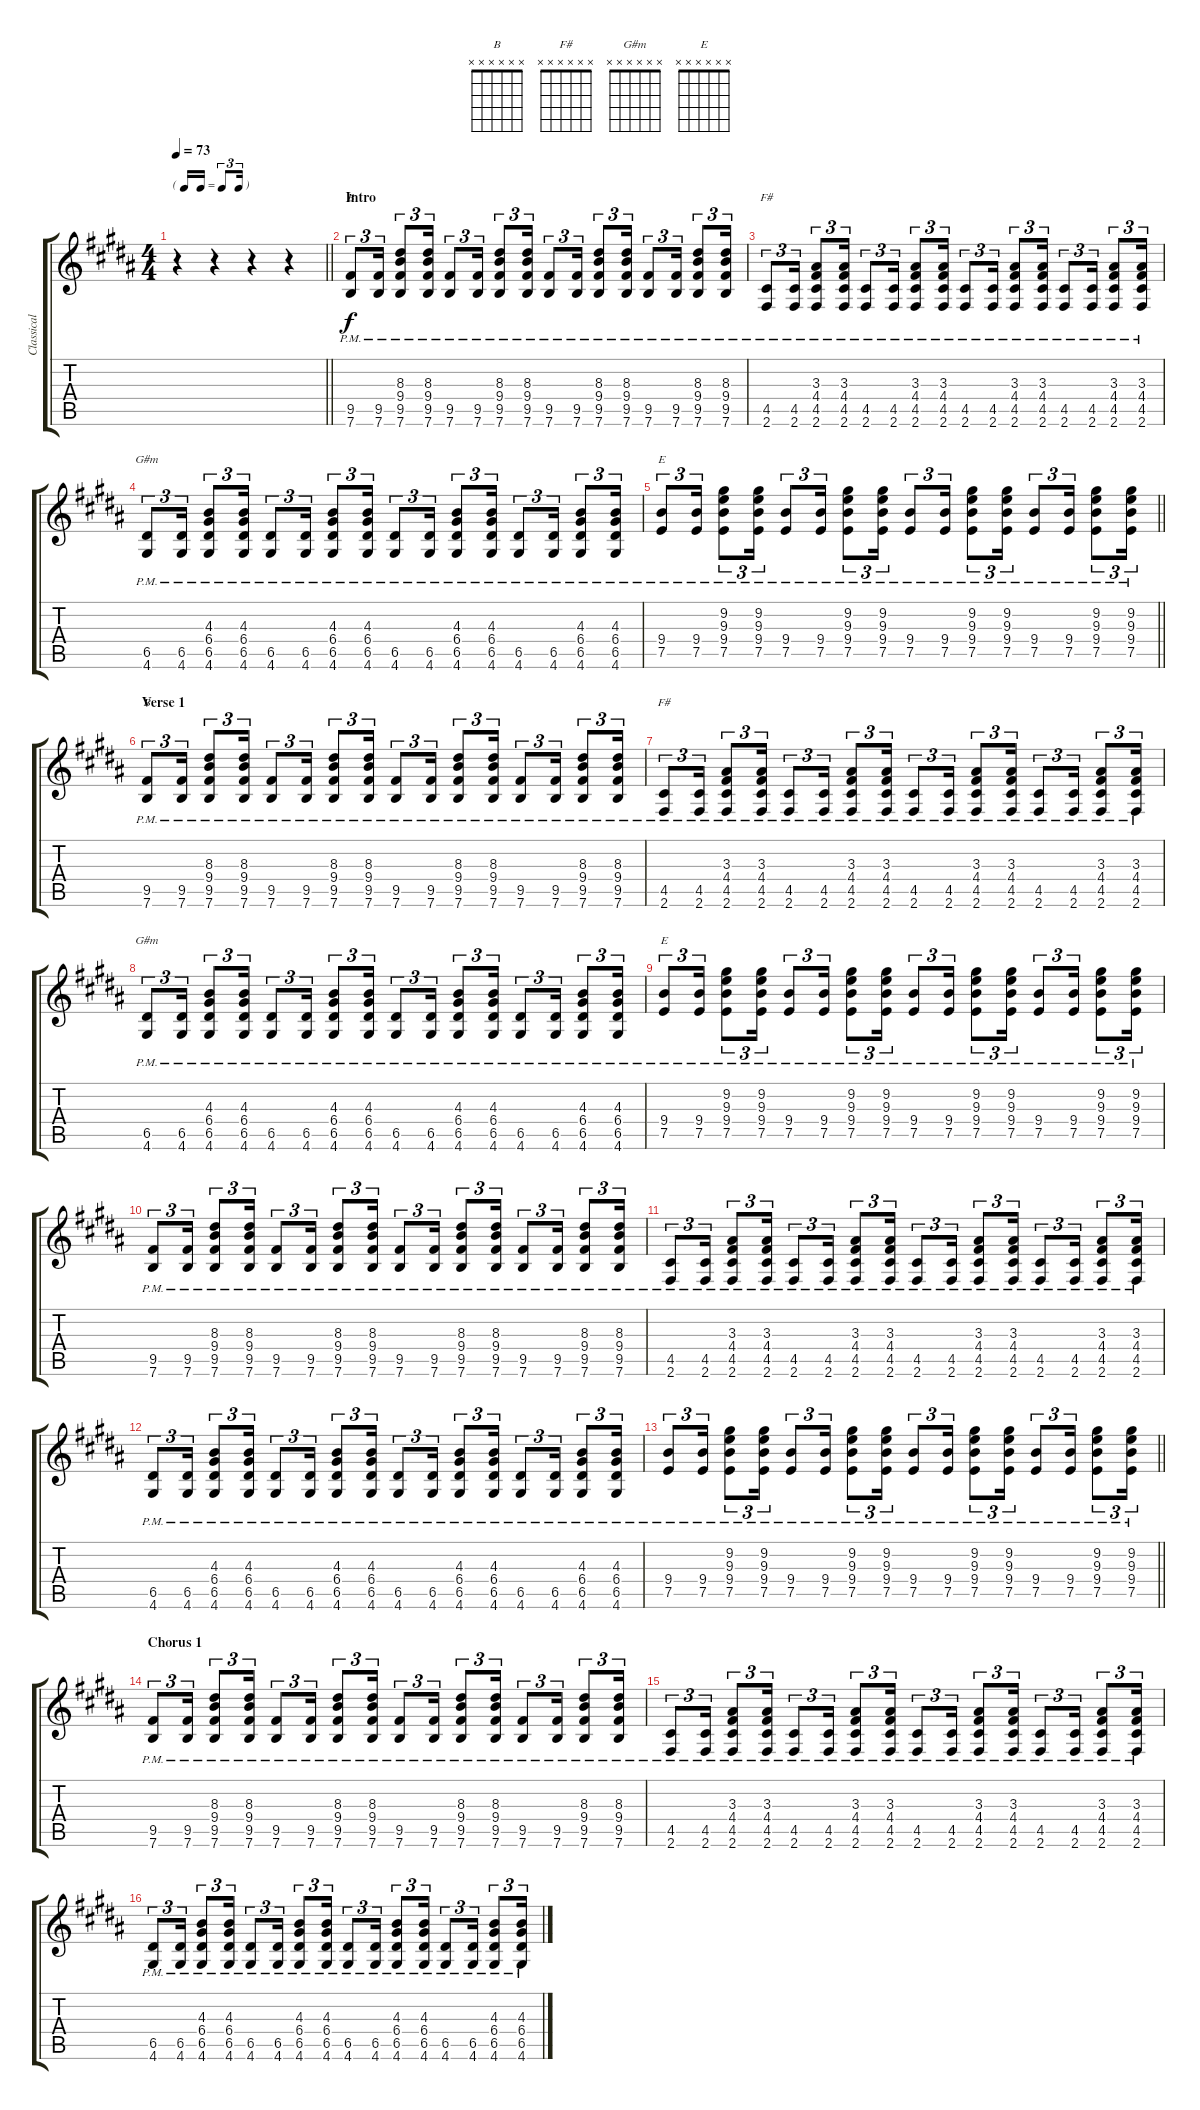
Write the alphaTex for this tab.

\track ("Classical Guitar" "Classical ") {instrument acousticguitarnylon}
\staff {score tabs}
\tuning (E4 B3 G3 D3 A2 E2) {hide}
\chord ("B" 7 7 8 9 9 7) {firstfret 7 barre 7}
\chord ("F#" 2 2 3 4 4 2) {firstfret 2 barre 2}
\chord ("G#m" 4 4 4 6 6 4) {firstfret 4 barre 4}
\chord ("E" x 9 9 9 7 x) {firstfret 7 barre 9}
\chord ("B" x x x x x x)
\chord ("F#" x x x x x x)
\chord ("G#m" x x x x x x)
\chord ("E" x x x x x x)
\ts (4 4)
\tf triplet16th
\tempo 73
\clef g2
\barLineRight lightlight
\ks b
r.4{dy f instrument acousticguitarnylon} r.4 r.4 r.4 |
\section ("" "Intro")
(9.5{pm} 7.6{pm}).8{tu (3 2) ch "B"} (9.5{pm} 7.6{pm}).16{tu (3 2)} (8.3{pm} 9.4{pm} 9.5{pm} 7.6{pm}).8{tu (3 2)} (8.3{pm} 9.4{pm} 9.5{pm} 7.6{pm}).16{tu (3 2)} (9.5{pm} 7.6{pm}).8{tu (3 2)} (9.5{pm} 7.6{pm}).16{tu (3 2)} (8.3{pm} 9.4{pm} 9.5{pm} 7.6{pm}).8{tu (3 2)} (8.3{pm} 9.4{pm} 9.5{pm} 7.6{pm}).16{tu (3 2)} (9.5{pm} 7.6{pm}).8{tu (3 2)} (9.5{pm} 7.6{pm}).16{tu (3 2)} (8.3{pm} 9.4{pm} 9.5{pm} 7.6{pm}).8{tu (3 2)} (8.3{pm} 9.4{pm} 9.5{pm} 7.6{pm}).16{tu (3 2)} (9.5{pm} 7.6{pm}).8{tu (3 2)} (9.5{pm} 7.6{pm}).16{tu (3 2)} (8.3{pm} 9.4{pm} 9.5{pm} 7.6{pm}).8{tu (3 2)} (8.3{pm} 9.4{pm} 9.5{pm} 7.6{pm}).16{tu (3 2)} |
(4.5{pm} 2.6{pm}).8{tu (3 2) ch "F#"} (4.5{pm} 2.6{pm}).16{tu (3 2)} (3.3{pm} 4.4{pm} 4.5{pm} 2.6{pm}).8{tu (3 2)} (3.3{pm} 4.4{pm} 4.5{pm} 2.6{pm}).16{tu (3 2)} (4.5{pm} 2.6{pm}).8{tu (3 2)} (4.5{pm} 2.6{pm}).16{tu (3 2)} (3.3{pm} 4.4{pm} 4.5{pm} 2.6{pm}).8{tu (3 2)} (3.3{pm} 4.4{pm} 4.5{pm} 2.6{pm}).16{tu (3 2)} (4.5{pm} 2.6{pm}).8{tu (3 2)} (4.5{pm} 2.6{pm}).16{tu (3 2)} (3.3{pm} 4.4{pm} 4.5{pm} 2.6{pm}).8{tu (3 2)} (3.3{pm} 4.4{pm} 4.5{pm} 2.6{pm}).16{tu (3 2)} (4.5{pm} 2.6{pm}).8{tu (3 2)} (4.5{pm} 2.6{pm}).16{tu (3 2)} (3.3{pm} 4.4{pm} 4.5{pm} 2.6{pm}).8{tu (3 2)} (3.3{pm} 4.4{pm} 4.5{pm} 2.6{pm}).16{tu (3 2)} |
(6.5{pm} 4.6{pm}).8{tu (3 2) ch "G#m"} (6.5{pm} 4.6{pm}).16{tu (3 2)} (4.3{pm} 6.4{pm} 6.5{pm} 4.6{pm}).8{tu (3 2)} (4.3{pm} 6.4{pm} 6.5{pm} 4.6{pm}).16{tu (3 2)} (6.5{pm} 4.6{pm}).8{tu (3 2)} (6.5{pm} 4.6{pm}).16{tu (3 2)} (4.3{pm} 6.4{pm} 6.5{pm} 4.6{pm}).8{tu (3 2)} (4.3{pm} 6.4{pm} 6.5{pm} 4.6{pm}).16{tu (3 2)} (6.5{pm} 4.6{pm}).8{tu (3 2)} (6.5{pm} 4.6{pm}).16{tu (3 2)} (4.3{pm} 6.4{pm} 6.5{pm} 4.6{pm}).8{tu (3 2)} (4.3{pm} 6.4{pm} 6.5{pm} 4.6{pm}).16{tu (3 2)} (6.5{pm} 4.6{pm}).8{tu (3 2)} (6.5{pm} 4.6{pm}).16{tu (3 2)} (4.3{pm} 6.4{pm} 6.5{pm} 4.6{pm}).8{tu (3 2)} (4.3{pm} 6.4{pm} 6.5{pm} 4.6{pm}).16{tu (3 2)} |
\barLineRight lightlight
(9.4{pm} 7.5{pm}).8{tu (3 2) ch "E"} (9.4{pm} 7.5{pm}).16{tu (3 2)} (9.2{pm} 9.3{pm} 9.4{pm} 7.5{pm}).8{tu (3 2)} (9.2{pm} 9.3{pm} 9.4{pm} 7.5{pm}).16{tu (3 2)} (9.4{pm} 7.5{pm}).8{tu (3 2)} (9.4{pm} 7.5{pm}).16{tu (3 2)} (9.2{pm} 9.3{pm} 9.4{pm} 7.5{pm}).8{tu (3 2)} (9.2{pm} 9.3{pm} 9.4{pm} 7.5{pm}).16{tu (3 2)} (9.4{pm} 7.5{pm}).8{tu (3 2)} (9.4{pm} 7.5{pm}).16{tu (3 2)} (9.2{pm} 9.3{pm} 9.4{pm} 7.5{pm}).8{tu (3 2)} (9.2{pm} 9.3{pm} 9.4{pm} 7.5{pm}).16{tu (3 2)} (9.4{pm} 7.5{pm}).8{tu (3 2)} (9.4{pm} 7.5{pm}).16{tu (3 2)} (9.2{pm} 9.3{pm} 9.4{pm} 7.5{pm}).8{tu (3 2)} (9.2{pm} 9.3{pm} 9.4{pm} 7.5{pm}).16{tu (3 2)} |
\section ("" "Verse 1")
(9.5{pm} 7.6{pm}).8{tu (3 2) ch "B"} (9.5{pm} 7.6{pm}).16{tu (3 2)} (8.3{pm} 9.4{pm} 9.5{pm} 7.6{pm}).8{tu (3 2)} (8.3{pm} 9.4{pm} 9.5{pm} 7.6{pm}).16{tu (3 2)} (9.5{pm} 7.6{pm}).8{tu (3 2)} (9.5{pm} 7.6{pm}).16{tu (3 2)} (8.3{pm} 9.4{pm} 9.5{pm} 7.6{pm}).8{tu (3 2)} (8.3{pm} 9.4{pm} 9.5{pm} 7.6{pm}).16{tu (3 2)} (9.5{pm} 7.6{pm}).8{tu (3 2)} (9.5{pm} 7.6{pm}).16{tu (3 2)} (8.3{pm} 9.4{pm} 9.5{pm} 7.6{pm}).8{tu (3 2)} (8.3{pm} 9.4{pm} 9.5{pm} 7.6{pm}).16{tu (3 2)} (9.5{pm} 7.6{pm}).8{tu (3 2)} (9.5{pm} 7.6{pm}).16{tu (3 2)} (8.3{pm} 9.4{pm} 9.5{pm} 7.6{pm}).8{tu (3 2)} (8.3{pm} 9.4{pm} 9.5{pm} 7.6{pm}).16{tu (3 2)} |
(4.5{pm} 2.6{pm}).8{tu (3 2) ch "F#"} (4.5{pm} 2.6{pm}).16{tu (3 2)} (3.3{pm} 4.4{pm} 4.5{pm} 2.6{pm}).8{tu (3 2)} (3.3{pm} 4.4{pm} 4.5{pm} 2.6{pm}).16{tu (3 2)} (4.5{pm} 2.6{pm}).8{tu (3 2)} (4.5{pm} 2.6{pm}).16{tu (3 2)} (3.3{pm} 4.4{pm} 4.5{pm} 2.6{pm}).8{tu (3 2)} (3.3{pm} 4.4{pm} 4.5{pm} 2.6{pm}).16{tu (3 2)} (4.5{pm} 2.6{pm}).8{tu (3 2)} (4.5{pm} 2.6{pm}).16{tu (3 2)} (3.3{pm} 4.4{pm} 4.5{pm} 2.6{pm}).8{tu (3 2)} (3.3{pm} 4.4{pm} 4.5{pm} 2.6{pm}).16{tu (3 2)} (4.5{pm} 2.6{pm}).8{tu (3 2)} (4.5{pm} 2.6{pm}).16{tu (3 2)} (3.3{pm} 4.4{pm} 4.5{pm} 2.6{pm}).8{tu (3 2)} (3.3{pm} 4.4{pm} 4.5{pm} 2.6{pm}).16{tu (3 2)} |
(6.5{pm} 4.6{pm}).8{tu (3 2) ch "G#m"} (6.5{pm} 4.6{pm}).16{tu (3 2)} (4.3{pm} 6.4{pm} 6.5{pm} 4.6{pm}).8{tu (3 2)} (4.3{pm} 6.4{pm} 6.5{pm} 4.6{pm}).16{tu (3 2)} (6.5{pm} 4.6{pm}).8{tu (3 2)} (6.5{pm} 4.6{pm}).16{tu (3 2)} (4.3{pm} 6.4{pm} 6.5{pm} 4.6{pm}).8{tu (3 2)} (4.3{pm} 6.4{pm} 6.5{pm} 4.6{pm}).16{tu (3 2)} (6.5{pm} 4.6{pm}).8{tu (3 2)} (6.5{pm} 4.6{pm}).16{tu (3 2)} (4.3{pm} 6.4{pm} 6.5{pm} 4.6{pm}).8{tu (3 2)} (4.3{pm} 6.4{pm} 6.5{pm} 4.6{pm}).16{tu (3 2)} (6.5{pm} 4.6{pm}).8{tu (3 2)} (6.5{pm} 4.6{pm}).16{tu (3 2)} (4.3{pm} 6.4{pm} 6.5{pm} 4.6{pm}).8{tu (3 2)} (4.3{pm} 6.4{pm} 6.5{pm} 4.6{pm}).16{tu (3 2)} |
(9.4{pm} 7.5{pm}).8{tu (3 2) ch "E"} (9.4{pm} 7.5{pm}).16{tu (3 2)} (9.2{pm} 9.3{pm} 9.4{pm} 7.5{pm}).8{tu (3 2)} (9.2{pm} 9.3{pm} 9.4{pm} 7.5{pm}).16{tu (3 2)} (9.4{pm} 7.5{pm}).8{tu (3 2)} (9.4{pm} 7.5{pm}).16{tu (3 2)} (9.2{pm} 9.3{pm} 9.4{pm} 7.5{pm}).8{tu (3 2)} (9.2{pm} 9.3{pm} 9.4{pm} 7.5{pm}).16{tu (3 2)} (9.4{pm} 7.5{pm}).8{tu (3 2)} (9.4{pm} 7.5{pm}).16{tu (3 2)} (9.2{pm} 9.3{pm} 9.4{pm} 7.5{pm}).8{tu (3 2)} (9.2{pm} 9.3{pm} 9.4{pm} 7.5{pm}).16{tu (3 2)} (9.4{pm} 7.5{pm}).8{tu (3 2)} (9.4{pm} 7.5{pm}).16{tu (3 2)} (9.2{pm} 9.3{pm} 9.4{pm} 7.5{pm}).8{tu (3 2)} (9.2{pm} 9.3{pm} 9.4{pm} 7.5{pm}).16{tu (3 2)} |
(9.5{pm} 7.6{pm}).8{tu (3 2)} (9.5{pm} 7.6{pm}).16{tu (3 2)} (8.3{pm} 9.4{pm} 9.5{pm} 7.6{pm}).8{tu (3 2)} (8.3{pm} 9.4{pm} 9.5{pm} 7.6{pm}).16{tu (3 2)} (9.5{pm} 7.6{pm}).8{tu (3 2)} (9.5{pm} 7.6{pm}).16{tu (3 2)} (8.3{pm} 9.4{pm} 9.5{pm} 7.6{pm}).8{tu (3 2)} (8.3{pm} 9.4{pm} 9.5{pm} 7.6{pm}).16{tu (3 2)} (9.5{pm} 7.6{pm}).8{tu (3 2)} (9.5{pm} 7.6{pm}).16{tu (3 2)} (8.3{pm} 9.4{pm} 9.5{pm} 7.6{pm}).8{tu (3 2)} (8.3{pm} 9.4{pm} 9.5{pm} 7.6{pm}).16{tu (3 2)} (9.5{pm} 7.6{pm}).8{tu (3 2)} (9.5{pm} 7.6{pm}).16{tu (3 2)} (8.3{pm} 9.4{pm} 9.5{pm} 7.6{pm}).8{tu (3 2)} (8.3{pm} 9.4{pm} 9.5{pm} 7.6{pm}).16{tu (3 2)} |
(4.5{pm} 2.6{pm}).8{tu (3 2)} (4.5{pm} 2.6{pm}).16{tu (3 2)} (3.3{pm} 4.4{pm} 4.5{pm} 2.6{pm}).8{tu (3 2)} (3.3{pm} 4.4{pm} 4.5{pm} 2.6{pm}).16{tu (3 2)} (4.5{pm} 2.6{pm}).8{tu (3 2)} (4.5{pm} 2.6{pm}).16{tu (3 2)} (3.3{pm} 4.4{pm} 4.5{pm} 2.6{pm}).8{tu (3 2)} (3.3{pm} 4.4{pm} 4.5{pm} 2.6{pm}).16{tu (3 2)} (4.5{pm} 2.6{pm}).8{tu (3 2)} (4.5{pm} 2.6{pm}).16{tu (3 2)} (3.3{pm} 4.4{pm} 4.5{pm} 2.6{pm}).8{tu (3 2)} (3.3{pm} 4.4{pm} 4.5{pm} 2.6{pm}).16{tu (3 2)} (4.5{pm} 2.6{pm}).8{tu (3 2)} (4.5{pm} 2.6{pm}).16{tu (3 2)} (3.3{pm} 4.4{pm} 4.5{pm} 2.6{pm}).8{tu (3 2)} (3.3{pm} 4.4{pm} 4.5{pm} 2.6{pm}).16{tu (3 2)} |
(6.5{pm} 4.6{pm}).8{tu (3 2)} (6.5{pm} 4.6{pm}).16{tu (3 2)} (4.3{pm} 6.4{pm} 6.5{pm} 4.6{pm}).8{tu (3 2)} (4.3{pm} 6.4{pm} 6.5{pm} 4.6{pm}).16{tu (3 2)} (6.5{pm} 4.6{pm}).8{tu (3 2)} (6.5{pm} 4.6{pm}).16{tu (3 2)} (4.3{pm} 6.4{pm} 6.5{pm} 4.6{pm}).8{tu (3 2)} (4.3{pm} 6.4{pm} 6.5{pm} 4.6{pm}).16{tu (3 2)} (6.5{pm} 4.6{pm}).8{tu (3 2)} (6.5{pm} 4.6{pm}).16{tu (3 2)} (4.3{pm} 6.4{pm} 6.5{pm} 4.6{pm}).8{tu (3 2)} (4.3{pm} 6.4{pm} 6.5{pm} 4.6{pm}).16{tu (3 2)} (6.5{pm} 4.6{pm}).8{tu (3 2)} (6.5{pm} 4.6{pm}).16{tu (3 2)} (4.3{pm} 6.4{pm} 6.5{pm} 4.6{pm}).8{tu (3 2)} (4.3{pm} 6.4{pm} 6.5{pm} 4.6{pm}).16{tu (3 2)} |
\barLineRight lightlight
(9.4{pm} 7.5{pm}).8{tu (3 2)} (9.4{pm} 7.5{pm}).16{tu (3 2)} (9.2{pm} 9.3{pm} 9.4{pm} 7.5{pm}).8{tu (3 2)} (9.2{pm} 9.3{pm} 9.4{pm} 7.5{pm}).16{tu (3 2)} (9.4{pm} 7.5{pm}).8{tu (3 2)} (9.4{pm} 7.5{pm}).16{tu (3 2)} (9.2{pm} 9.3{pm} 9.4{pm} 7.5{pm}).8{tu (3 2)} (9.2{pm} 9.3{pm} 9.4{pm} 7.5{pm}).16{tu (3 2)} (9.4{pm} 7.5{pm}).8{tu (3 2)} (9.4{pm} 7.5{pm}).16{tu (3 2)} (9.2{pm} 9.3{pm} 9.4{pm} 7.5{pm}).8{tu (3 2)} (9.2{pm} 9.3{pm} 9.4{pm} 7.5{pm}).16{tu (3 2)} (9.4{pm} 7.5{pm}).8{tu (3 2)} (9.4{pm} 7.5{pm}).16{tu (3 2)} (9.2{pm} 9.3{pm} 9.4{pm} 7.5{pm}).8{tu (3 2)} (9.2{pm} 9.3{pm} 9.4{pm} 7.5{pm}).16{tu (3 2)} |
\section ("" "Chorus 1")
(9.5{pm} 7.6{pm}).8{tu (3 2)} (9.5{pm} 7.6{pm}).16{tu (3 2)} (8.3{pm} 9.4{pm} 9.5{pm} 7.6{pm}).8{tu (3 2)} (8.3{pm} 9.4{pm} 9.5{pm} 7.6{pm}).16{tu (3 2)} (9.5{pm} 7.6{pm}).8{tu (3 2)} (9.5{pm} 7.6{pm}).16{tu (3 2)} (8.3{pm} 9.4{pm} 9.5{pm} 7.6{pm}).8{tu (3 2)} (8.3{pm} 9.4{pm} 9.5{pm} 7.6{pm}).16{tu (3 2)} (9.5{pm} 7.6{pm}).8{tu (3 2)} (9.5{pm} 7.6{pm}).16{tu (3 2)} (8.3{pm} 9.4{pm} 9.5{pm} 7.6{pm}).8{tu (3 2)} (8.3{pm} 9.4{pm} 9.5{pm} 7.6{pm}).16{tu (3 2)} (9.5{pm} 7.6{pm}).8{tu (3 2)} (9.5{pm} 7.6{pm}).16{tu (3 2)} (8.3{pm} 9.4{pm} 9.5{pm} 7.6{pm}).8{tu (3 2)} (8.3{pm} 9.4{pm} 9.5{pm} 7.6{pm}).16{tu (3 2)} |
(4.5{pm} 2.6{pm}).8{tu (3 2)} (4.5{pm} 2.6{pm}).16{tu (3 2)} (3.3{pm} 4.4{pm} 4.5{pm} 2.6{pm}).8{tu (3 2)} (3.3{pm} 4.4{pm} 4.5{pm} 2.6{pm}).16{tu (3 2)} (4.5{pm} 2.6{pm}).8{tu (3 2)} (4.5{pm} 2.6{pm}).16{tu (3 2)} (3.3{pm} 4.4{pm} 4.5{pm} 2.6{pm}).8{tu (3 2)} (3.3{pm} 4.4{pm} 4.5{pm} 2.6{pm}).16{tu (3 2)} (4.5{pm} 2.6{pm}).8{tu (3 2)} (4.5{pm} 2.6{pm}).16{tu (3 2)} (3.3{pm} 4.4{pm} 4.5{pm} 2.6{pm}).8{tu (3 2)} (3.3{pm} 4.4{pm} 4.5{pm} 2.6{pm}).16{tu (3 2)} (4.5{pm} 2.6{pm}).8{tu (3 2)} (4.5{pm} 2.6{pm}).16{tu (3 2)} (3.3{pm} 4.4{pm} 4.5{pm} 2.6{pm}).8{tu (3 2)} (3.3{pm} 4.4{pm} 4.5{pm} 2.6{pm}).16{tu (3 2)} |
(6.5{pm} 4.6{pm}).8{tu (3 2)} (6.5{pm} 4.6{pm}).16{tu (3 2)} (4.3{pm} 6.4{pm} 6.5{pm} 4.6{pm}).8{tu (3 2)} (4.3{pm} 6.4{pm} 6.5{pm} 4.6{pm}).16{tu (3 2)} (6.5{pm} 4.6{pm}).8{tu (3 2)} (6.5{pm} 4.6{pm}).16{tu (3 2)} (4.3{pm} 6.4{pm} 6.5{pm} 4.6{pm}).8{tu (3 2)} (4.3{pm} 6.4{pm} 6.5{pm} 4.6{pm}).16{tu (3 2)} (6.5{pm} 4.6{pm}).8{tu (3 2)} (6.5{pm} 4.6{pm}).16{tu (3 2)} (4.3{pm} 6.4{pm} 6.5{pm} 4.6{pm}).8{tu (3 2)} (4.3{pm} 6.4{pm} 6.5{pm} 4.6{pm}).16{tu (3 2)} (6.5{pm} 4.6{pm}).8{tu (3 2)} (6.5{pm} 4.6{pm}).16{tu (3 2)} (4.3{pm} 6.4{pm} 6.5{pm} 4.6{pm}).8{tu (3 2)} (4.3{pm} 6.4{pm} 6.5{pm} 4.6{pm}).16{tu (3 2)}
